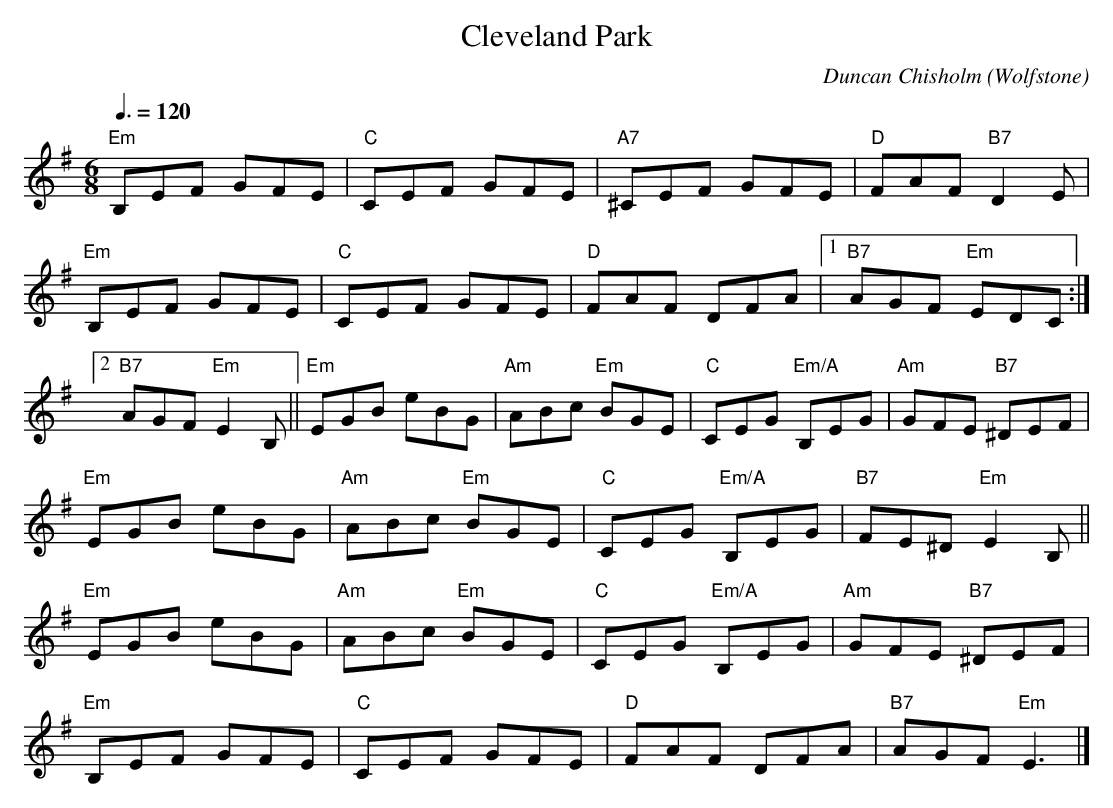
X:1
T:Cleveland Park
C:Duncan Chisholm (Wolfstone)
M:6/8
Q:3/8=120
K:EAEO
[L:1/8] "Em"B,EF GFE | "C" CEF GFE | "A7"^CEF GFE | "D" FAF "B7"D2E |
"Em" B,EF GFE | "C" CEF GFE | "D" FAF DFA|1"B7" AGF "Em"EDC :|
[2 "B7"AGF "Em"E2 B, || "Em" EGB eBG | "Am" ABc"Em" BGE | "C" CEG "Em/A"B,EG | "Am" GFE "B7"^DEF |
"Em" EGB eBG | "Am" ABc "Em"BGE | "C" CEG "Em/A"B,EG | "B7"FE^D "Em"E2 B, ||
"Em" EGB eBG | "Am" ABc"Em" BGE | "C" CEG "Em/A"B,EG | "Am" GFE "B7"^DEF |
"Em"B,EF GFE | "C" CEF GFE | "D" FAF DFA | "B7"AGF "Em"E3|]
